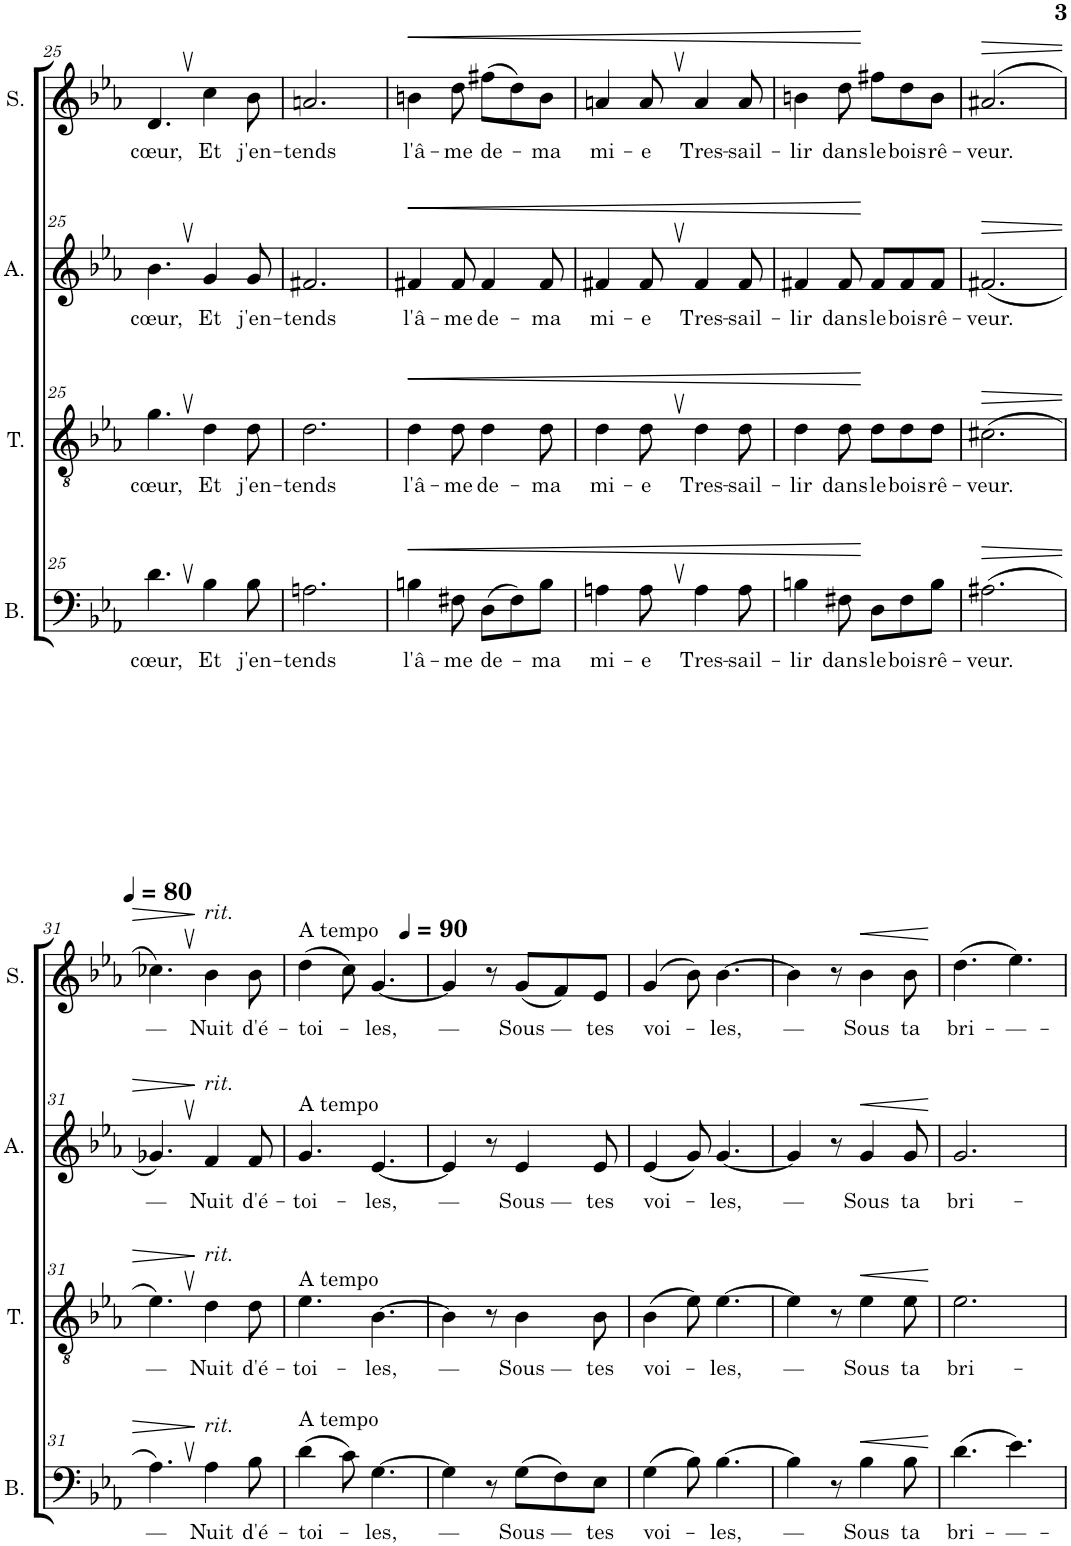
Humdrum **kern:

**kern	**text	**dynam	**kern	**text	**dynam	**kern	**text	**dynam	**kern	**text	**dynam
*part4	*part4	*part4	*part3	*part3	*part3	*part2	*part2	*part2	*part1	*part1	*part1
*staff4	*staff4	*staff4	*staff3	*staff3	*staff3	*staff2	*staff2	*staff2	*staff1	*staff1	*staff1
*I"Basse	*	*	*I"Ténor	*	*	*I"Alto	*	*	*I"Soprano	*	*
*I'B.	*	*	*I'T.	*	*	*I'A.	*	*	*I'S.	*	*
!!LO:PB:g=z
*clefF4	*	*	*clefGv2	*	*	*clefG2	*	*	*clefG2	*	*
*k[b-e-a-]	*	*	*k[b-e-a-]	*	*	*k[b-e-a-]	*	*	*k[b-e-a-]	*	*
*M6/8	*	*	*M6/8	*	*	*M6/8	*	*	*M6/8	*	*
=25	=25	=25	=25	=25	=25	=25	=25	=25	=25	=25	=25
!	!LO:LY:b	!	!	!LO:LY:b	!	!	!LO:LY:b	!	!	!LO:LY:b	!
4.d,\	cœur,	.	4.g,\	cœur,	.	4.b-,\	cœur,	.	4.d,/	cœur,	.
!	!LO:LY:b	!	!	!LO:LY:b	!	!	!LO:LY:b	!	!	!LO:LY:b	!
4B-\	Et	.	4d\	Et	.	4g/	Et	.	4cc\	Et	.
!	!LO:LY:b	!	!	!LO:LY:b	!	!	!LO:LY:b	!	!	!LO:LY:b	!
8B-\	j'en-	.	8d\	j'en-	.	8g/	j'en-	.	8b-\	j'en-	.
=26	=26	=26	=26	=26	=26	=26	=26	=26	=26	=26	=26
!	!LO:LY:b	!	!	!LO:LY:b	!	!	!LO:LY:b	!	!	!LO:LY:b	!
2.An\	-tends	.	2.d\	-tends	.	2.f#X/	-tends	.	2.an/	-tends	.
=27	=27	=27	=27	=27	=27	=27	=27	=27	=27	=27	=27
!	!LO:LY:b	!LO:HP:b	!	!LO:LY:b	!LO:HP:b	!	!LO:LY:b	!LO:HP:b	!	!LO:LY:b	!LO:HP:b
4Bn\	l'â-	<	4d\	l'â-	<	4f#X/	l'â-	<	4bn\	l'â-	<
!	!LO:LY:b	!	!	!LO:LY:b	!	!	!LO:LY:b	!	!	!LO:LY:b	!
8F#X\	-me	.	8d\	-me	.	8f#/	-me	.	8dd\	-me	.
!	!LO:LY:b	!	!	!LO:LY:b	!	!	!LO:LY:b	!	!	!LO:LY:b	!
(8D\L	de-	.	4d\	de-	.	4f#/	de-	.	(8ff#X\L	de-	.
8F#\)	.	.	.	.	.	.	.	.	8dd\)	.	.
!	!LO:LY:b	!	!	!LO:LY:b	!	!	!LO:LY:b	!	!	!LO:LY:b	!
8B\J	-ma	.	8d\	-ma	.	8f#/	-ma	.	8b\J	-ma	.
=28	=28	=28	=28	=28	=28	=28	=28	=28	=28	=28	=28
!	!LO:LY:b	!	!	!LO:LY:b	!	!	!LO:LY:b	!	!	!LO:LY:b	!
4An\	mi-	.	4d\	mi-	.	4f#X/	mi-	.	4an/	mi-	.
!	!LO:LY:b	!	!	!LO:LY:b	!	!	!LO:LY:b	!	!	!LO:LY:b	!
8A,\	-e	.	8d,\	-e	.	8f#,/	-e	.	8a,/	-e	.
!	!LO:LY:b	!	!	!LO:LY:b	!	!	!LO:LY:b	!	!	!LO:LY:b	!
4A\	Tres-	.	4d\	Tres-	.	4f#/	Tres-	.	4a/	Tres-	.
!	!LO:LY:b	!	!	!LO:LY:b	!	!	!LO:LY:b	!	!	!LO:LY:b	!
8A\	-sail-	.	8d\	-sail-	.	8f#/	-sail-	.	8a/	-sail-	.
=29	=29	=29	=29	=29	=29	=29	=29	=29	=29	=29	=29
!	!LO:LY:b	!	!	!LO:LY:b	!	!	!LO:LY:b	!	!	!LO:LY:b	!
4Bn\	-lir	.	4d\	-lir	.	4f#X/	-lir	.	4bn\	-lir	.
!	!LO:LY:b	!	!	!LO:LY:b	!	!	!LO:LY:b	!	!	!LO:LY:b	!
8F#X\	dans	.	8d\	dans	.	8f#/	dans	.	8dd\	dans	.
!	!LO:LY:b	!	!	!LO:LY:b	!	!	!LO:LY:b	!	!	!LO:LY:b	!
8D\L	le	[	8d\L	le	[	8f#/L	le	[	8ff#X\L	le	[
!	!LO:LY:b	!	!	!LO:LY:b	!	!	!LO:LY:b	!	!	!LO:LY:b	!
8F#\	bois	.	8d\	bois	.	8f#/	bois	.	8dd\	bois	.
!	!LO:LY:b	!	!	!LO:LY:b	!	!	!LO:LY:b	!	!	!LO:LY:b	!
8B\J	rê-	.	8d\J	rê-	.	8f#/J	rê-	.	8b\J	rê-	.
=30	=30	=30	=30	=30	=30	=30	=30	=30	=30	=30	=30
!	!LO:LY:b	!LO:HP:b	!	!LO:LY:b	!LO:HP:b	!	!LO:LY:b	!LO:HP:b	!	!LO:LY:b	!LO:HP:b
(2.A#X\	-veur.	>	(2.c#X\	-veur.	>	(2.f#X/	-veur.	>	(2.a#X/	-veur.	>
!!LO:LB:g=z
=31	=31	=31	=31	=31	=31	=31	=31	=31	=31	=31	=31
!	!LO:LY:b	!	!	!LO:LY:b	!	!	!LO:LY:b	!	!	!LO:LY:b	!
4.A-,\)	—	.	4.e-,\)	—	.	4.g-X,/)	—	.	4.cc-X,\)	—	.
*	*	*	*	*	*	*	*	*	*MM80	*	*
!	!	!	!	!	!	!	!	!	!LO:TX:a:i:t=rit.	!	!
!	!	!	!	!	!	!LO:TX:a:i:t=rit.	!	!	!	!	!
!	!	!	!LO:TX:a:i:t=rit.	!	!	!	!	!	!	!	!
!LO:TX:a:i:t=rit.	!	!	!	!	!	!	!	!	!	!	!
!	!LO:LY:b	!	!	!LO:LY:b	!	!	!LO:LY:b	!	!	!LO:LY:b	!
4A-\	Nuit	]	4d\	Nuit	]	4f/	Nuit	]	4b-\	Nuit	]
!	!LO:LY:b	!	!	!LO:LY:b	!	!	!LO:LY:b	!	!	!LO:LY:b	!
8B-\	d'é-	.	8d\	d'é-	.	8f/	d'é-	.	8b-\	d'é-	.
=32	=32	=32	=32	=32	=32	=32	=32	=32	=32	=32	=32
*	*	*	*	*	*	*	*	*	*MM90	*	*
!	!	!	!	!	!	!	!	!	!LO:TX:a:t=A tempo	!	!
!	!	!	!	!	!	!LO:TX:a:t=A tempo	!	!	!	!	!
!	!	!	!LO:TX:a:t=A tempo	!	!	!	!	!	!	!	!
!LO:TX:a:t=A tempo	!	!	!	!	!	!	!	!	!	!	!
!	!LO:LY:b	!	!	!LO:LY:b	!	!	!LO:LY:b	!	!	!LO:LY:b	!
(4d\	-toi-	.	4.e-\	-toi-	.	4.g/	-toi-	.	(4dd\	-toi-	.
8c\)	.	.	.	.	.	.	.	.	8cc\)	.	.
!	!LO:LY:b	!	!	!LO:LY:b	!	!	!LO:LY:b	!	!	!LO:LY:b	!
[4.G\	-les,	.	[4.B-\	-les,	.	[4.e-/	-les,	.	[4.g/	-les,	.
=33	=33	=33	=33	=33	=33	=33	=33	=33	=33	=33	=33
!	!LO:LY:b	!	!	!LO:LY:b	!	!	!LO:LY:b	!	!	!LO:LY:b	!
4G\]	—	.	4B-\]	—	.	4e-/]	—	.	4g/]	—	.
8r	.	.	8r	.	.	8r	.	.	8r	.	.
!	!LO:LY:b	!	!	!LO:LY:b	!	!	!LO:LY:b	!	!	!LO:LY:b	!
(8G\L	Sous —	.	4B-\	Sous —	.	4e-/	Sous —	.	(8g/L	Sous —	.
8F\)	.	.	.	.	.	.	.	.	8f/)	.	.
!	!LO:LY:b	!	!	!LO:LY:b	!	!	!LO:LY:b	!	!	!LO:LY:b	!
8E-\J	tes	.	8B-\	tes	.	8e-/	tes	.	8e-/J	tes	.
=34	=34	=34	=34	=34	=34	=34	=34	=34	=34	=34	=34
!	!LO:LY:b	!	!	!LO:LY:b	!	!	!LO:LY:b	!	!	!LO:LY:b	!
(4G\	voi-	.	(4B-\	voi-	.	(4e-/	voi-	.	(4g/	voi-	.
8B-\)	.	.	8e-\)	.	.	8g/)	.	.	8b-\)	.	.
!	!LO:LY:b	!	!	!LO:LY:b	!	!	!LO:LY:b	!	!	!LO:LY:b	!
[4.B-\	-les,	.	[4.e-\	-les,	.	[4.g/	-les,	.	[4.b-\	-les,	.
=35	=35	=35	=35	=35	=35	=35	=35	=35	=35	=35	=35
!	!LO:LY:b	!	!	!LO:LY:b	!	!	!LO:LY:b	!	!	!LO:LY:b	!
4B-\]	—	.	4e-\]	—	.	4g/]	—	.	4b-\]	—	.
8r	.	.	8r	.	.	8r	.	.	8r	.	.
!	!LO:LY:b	!LO:HP:b	!	!LO:LY:b	!LO:HP:b	!	!LO:LY:b	!LO:HP:b	!	!LO:LY:b	!LO:HP:b
4B-\	Sous	<	4e-\	Sous	<	4g/	Sous	<	4b-\	Sous	<
!	!LO:LY:b	!	!	!LO:LY:b	!	!	!LO:LY:b	!	!	!LO:LY:b	!
8B-\	ta	.	8e-\	ta	.	8g/	ta	.	8b-\	ta	.
.	.	[	.	.	[	.	.	[	.	.	[
=36	=36	=36	=36	=36	=36	=36	=36	=36	=36	=36	=36
!	!LO:LY:b	!	!	!LO:LY:b	!	!	!LO:LY:b	!	!	!LO:LY:b	!
(4.d\	bri-	.	2.e-\	bri-	.	2.g/	bri-	.	(4.dd\	bri-	.
!	!LO:LY:b	!	!	!	!	!	!	!	!	!LO:LY:b	!
4.e-\)	-—-	.	.	.	.	.	.	.	4.ee-\)	-—-	.
=	=	=	=	=	=	=	=	=	=	=	=
*-	*-	*-	*-	*-	*-	*-	*-	*-	*-	*-	*-
